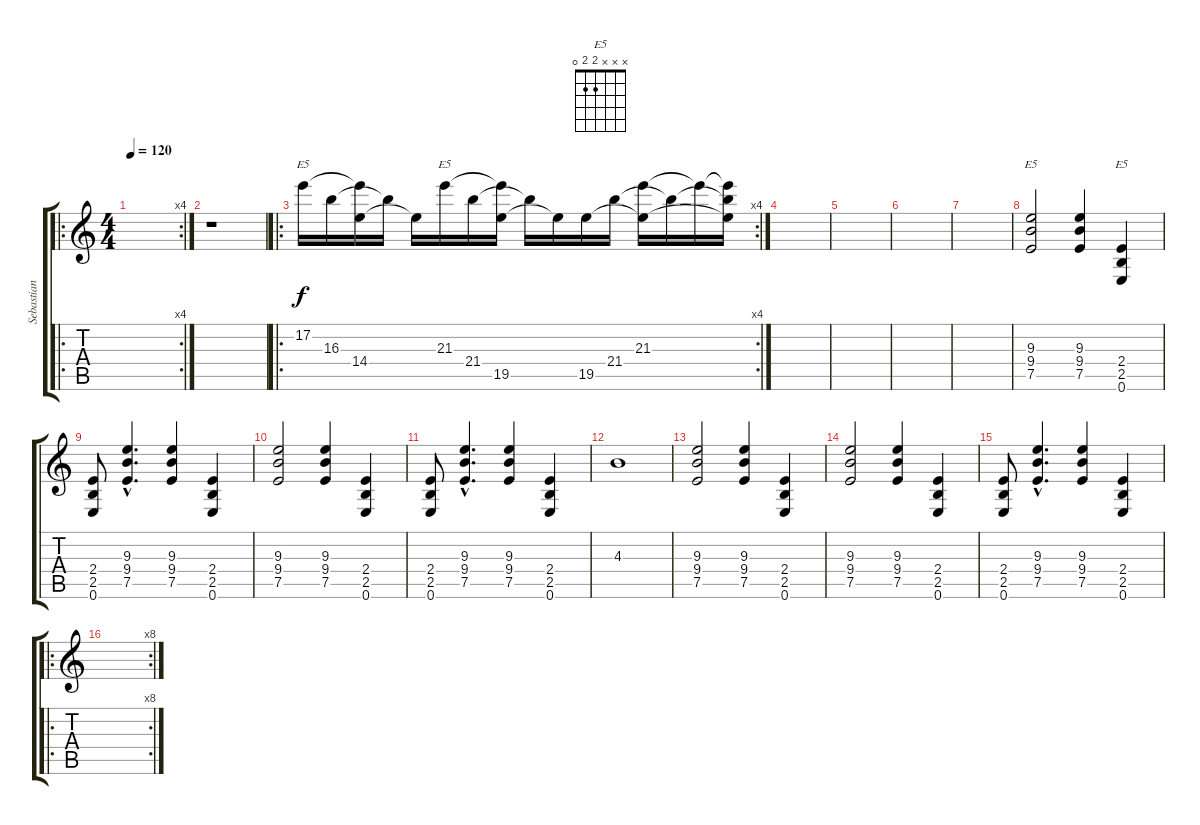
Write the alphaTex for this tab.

\track ("Sebastian" "Sebastian") {instrument electricguitarclean}
\staff {score tabs}
\tuning (E4 B3 G3 D3 A2 E2) {hide}
\chord ("E5" x 17 16 14 x x) {firstfret 14}
\chord ("E5" x x 21 21 19 x) {firstfret 19}
\chord ("E5" x x 9 9 7 x) {firstfret 7}
\chord ("E5" x x x 2 2 0)
\ro
\rc 4
\ts (4 4)
\tempo 120
\clef g2
\ks c
|
r.1 |
\ro
\rc 4
17.2.16{ch "E5"} 16.3.16 (17.2{t} 14.4).16 16.3{t}.16 14.4{t}.16 21.3.16{ch "E5"} 21.4.16 (21.3{t} 19.5).16 21.4{t}.16 19.5{t}.16 19.5.16 21.4.16 (21.3 19.5{t}).16 21.4{t}.16 21.3{t}.16 (21.3{t} 21.4{t} 19.5{t}).16 |
|
|
|
|
(9.3 9.4 7.5).2{ch "E5"} (9.3 9.4 7.5).4 (2.4 2.5 0.6).4{ch "E5"} |
(2.4 2.5 0.6).8 (9.3{hac} 9.4{hac} 7.5{hac}).4{d} (9.3 9.4 7.5).4 (2.4 2.5 0.6).4 |
(9.3 9.4 7.5).2 (9.3 9.4 7.5).4 (2.4 2.5 0.6).4 |
(2.4 2.5 0.6).8 (9.3{hac} 9.4{hac} 7.5{hac}).4{d} (9.3 9.4 7.5).4 (2.4 2.5 0.6).4 |
4.3.1 |
(9.3 9.4 7.5).2 (9.3 9.4 7.5).4 (2.4 2.5 0.6).4 |
(9.3 9.4 7.5).2 (9.3 9.4 7.5).4 (2.4 2.5 0.6).4 |
(2.4 2.5 0.6).8 (9.3{hac} 9.4{hac} 7.5{hac}).4{d} (9.3 9.4 7.5).4 (2.4 2.5 0.6).4 |
\ro
\rc 8
